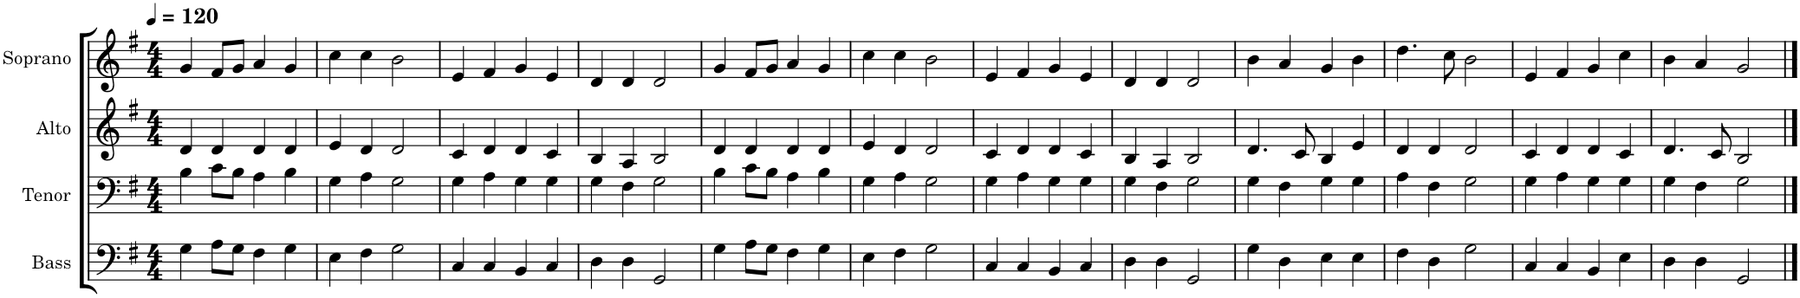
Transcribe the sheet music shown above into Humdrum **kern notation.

**kern	**kern	**kern	**kern
*part4	*part3	*part2	*part1
*staff4	*staff3	*staff2	*staff1
*I"Bass	*I"Tenor	*I"Alto	*I"Soprano
*I'B.	*I'T.	*I'A.	*I'S.
*clefF4	*clefF4	*clefG2	*clefG2
*k[f#]	*k[f#]	*k[f#]	*k[f#]
*M4/4	*M4/4	*M4/4	*M4/4
*MM120	*MM120	*MM120	*MM120
=1	=1	=1	=1
4G\	4B\	4d/	4g/
8A\L	8c\L	4d/	8f#/L
8G\J	8B\J	.	8g/J
4F#\	4A\	4d/	4a/
4G\	4B\	4d/	4g/
=2	=2	=2	=2
4E\	4G\	4e/	4cc\
4F#\	4A\	4d/	4cc\
2G\	2G\	2d/	2b\
=3	=3	=3	=3
4C/	4G\	4c/	4e/
4C/	4A\	4d/	4f#/
4BB/	4G\	4d/	4g/
4C/	4G\	4c/	4e/
=4	=4	=4	=4
4D\	4G\	4B/	4d/
4D\	4F#\	4A/	4d/
2GG/	2G\	2B/	2d/
=5	=5	=5	=5
4G\	4B\	4d/	4g/
8A\L	8c\L	4d/	8f#/L
8G\J	8B\J	.	8g/J
4F#\	4A\	4d/	4a/
4G\	4B\	4d/	4g/
=6	=6	=6	=6
4E\	4G\	4e/	4cc\
4F#\	4A\	4d/	4cc\
2G\	2G\	2d/	2b\
=7	=7	=7	=7
4C/	4G\	4c/	4e/
4C/	4A\	4d/	4f#/
4BB/	4G\	4d/	4g/
4C/	4G\	4c/	4e/
=8	=8	=8	=8
4D\	4G\	4B/	4d/
4D\	4F#\	4A/	4d/
2GG/	2G\	2B/	2d/
=9	=9	=9	=9
4G\	4G\	4.d/	4b\
4D\	4F#\	.	4a/
.	.	8c/	.
4E\	4G\	4B/	4g/
4E\	4G\	4e/	4b\
=10	=10	=10	=10
4F#\	4A\	4d/	4.dd\
4D\	4F#\	4d/	.
.	.	.	8cc\
2G\	2G\	2d/	2b\
=11	=11	=11	=11
4C/	4G\	4c/	4e/
4C/	4A\	4d/	4f#/
4BB/	4G\	4d/	4g/
4E\	4G\	4c/	4cc\
=12	=12	=12	=12
4D\	4G\	4.d/	4b\
4D\	4F#\	.	4a/
.	.	8c/	.
2GG/	2G\	2B/	2g/
==	==	==	==
*-	*-	*-	*-
